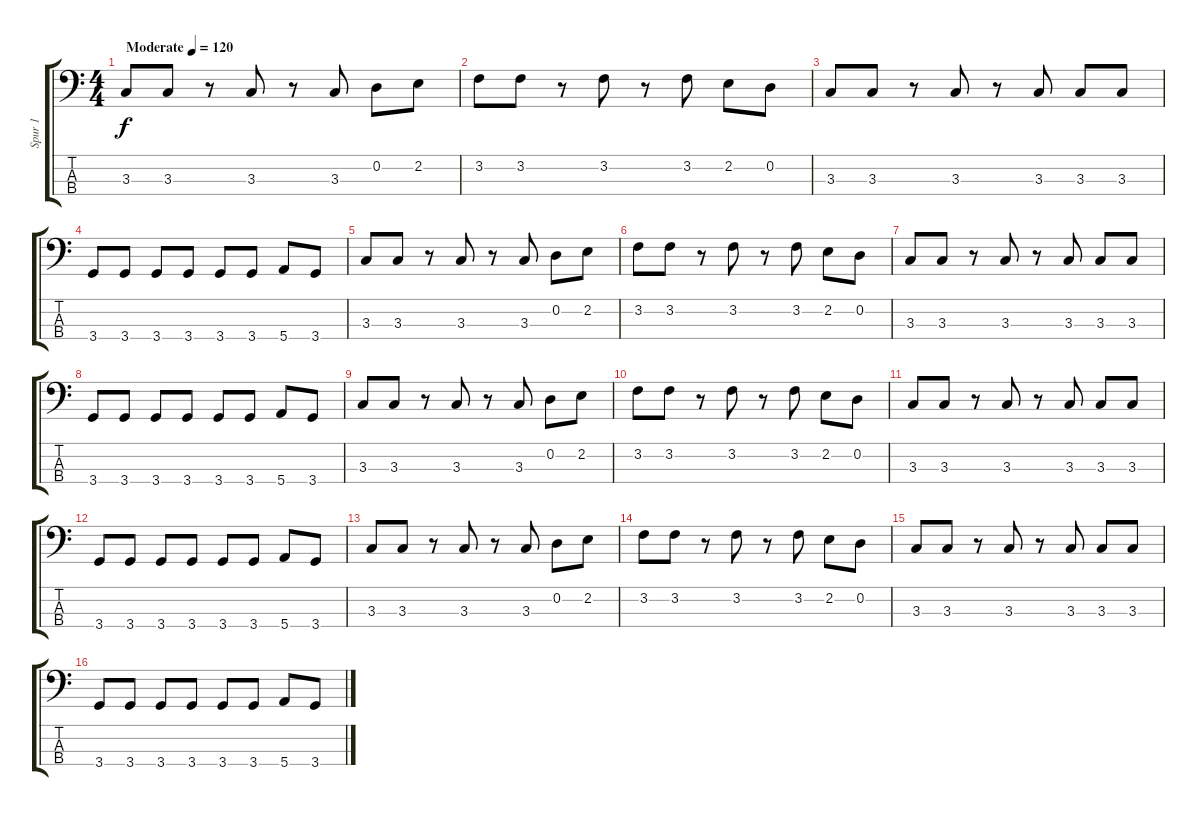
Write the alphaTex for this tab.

\track ("Spur 1" "Spur 1") {instrument electricbassfinger}
\staff {score tabs}
\tuning (G2 D2 A1 E1) {hide}
\ts (4 4)
\tempo (120 "Moderate")
\clef f4
\ks c
3.3.8{dy f instrument electricbassfinger} 3.3.8 r.8 3.3.8 r.8 3.3.8 0.2.8 2.2.8 |
3.2.8 3.2.8 r.8 3.2.8 r.8 3.2.8 2.2.8 0.2.8 |
3.3.8 3.3.8 r.8 3.3.8 r.8 3.3.8 3.3.8 3.3.8 |
3.4.8 3.4.8 3.4.8 3.4.8 3.4.8 3.4.8 5.4.8 3.4.8 |
3.3.8 3.3.8 r.8 3.3.8 r.8 3.3.8 0.2.8 2.2.8 |
3.2.8 3.2.8 r.8 3.2.8 r.8 3.2.8 2.2.8 0.2.8 |
3.3.8 3.3.8 r.8 3.3.8 r.8 3.3.8 3.3.8 3.3.8 |
3.4.8 3.4.8 3.4.8 3.4.8 3.4.8 3.4.8 5.4.8 3.4.8 |
3.3.8 3.3.8 r.8 3.3.8 r.8 3.3.8 0.2.8 2.2.8 |
3.2.8 3.2.8 r.8 3.2.8 r.8 3.2.8 2.2.8 0.2.8 |
3.3.8 3.3.8 r.8 3.3.8 r.8 3.3.8 3.3.8 3.3.8 |
3.4.8 3.4.8 3.4.8 3.4.8 3.4.8 3.4.8 5.4.8 3.4.8 |
3.3.8 3.3.8 r.8 3.3.8 r.8 3.3.8 0.2.8 2.2.8 |
3.2.8 3.2.8 r.8 3.2.8 r.8 3.2.8 2.2.8 0.2.8 |
3.3.8 3.3.8 r.8 3.3.8 r.8 3.3.8 3.3.8 3.3.8 |
3.4.8 3.4.8 3.4.8 3.4.8 3.4.8 3.4.8 5.4.8 3.4.8
